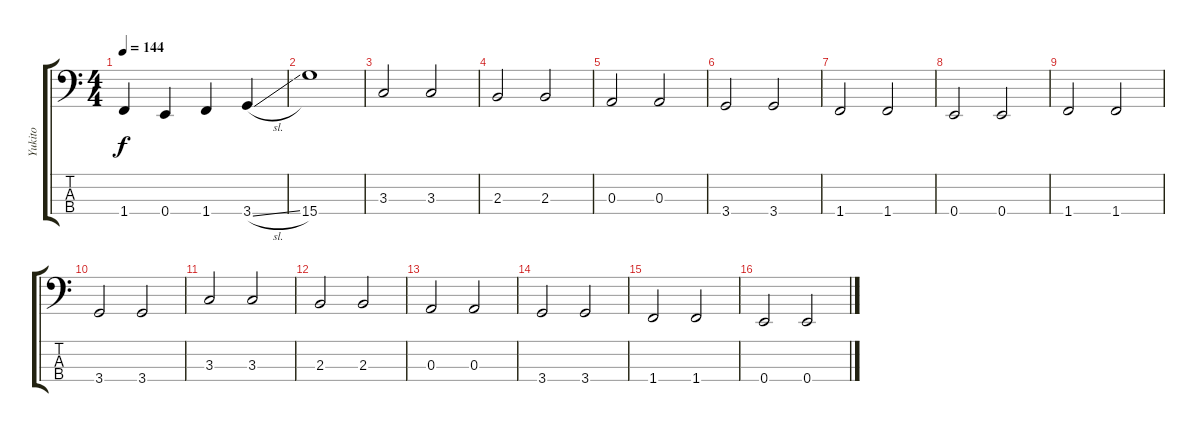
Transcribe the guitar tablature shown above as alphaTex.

\track ("Yukito" "Yukito") {instrument electricbassfinger}
\staff {score tabs}
\tuning (G2 D2 A1 E1) {hide}
\ts (4 4)
\tempo 144
\clef f4
\ks c
1.4.4{dy f} 0.4.4 1.4.4 3.4{sl}.4 |
15.4.1 |
3.3.2 3.3.2 |
2.3.2 2.3.2 |
0.3.2 0.3.2 |
3.4.2 3.4.2 |
1.4.2 1.4.2 |
0.4.2 0.4.2 |
1.4.2 1.4.2 |
3.4.2 3.4.2 |
3.3.2 3.3.2 |
2.3.2 2.3.2 |
0.3.2 0.3.2 |
3.4.2 3.4.2 |
1.4.2 1.4.2 |
0.4.2 0.4.2
